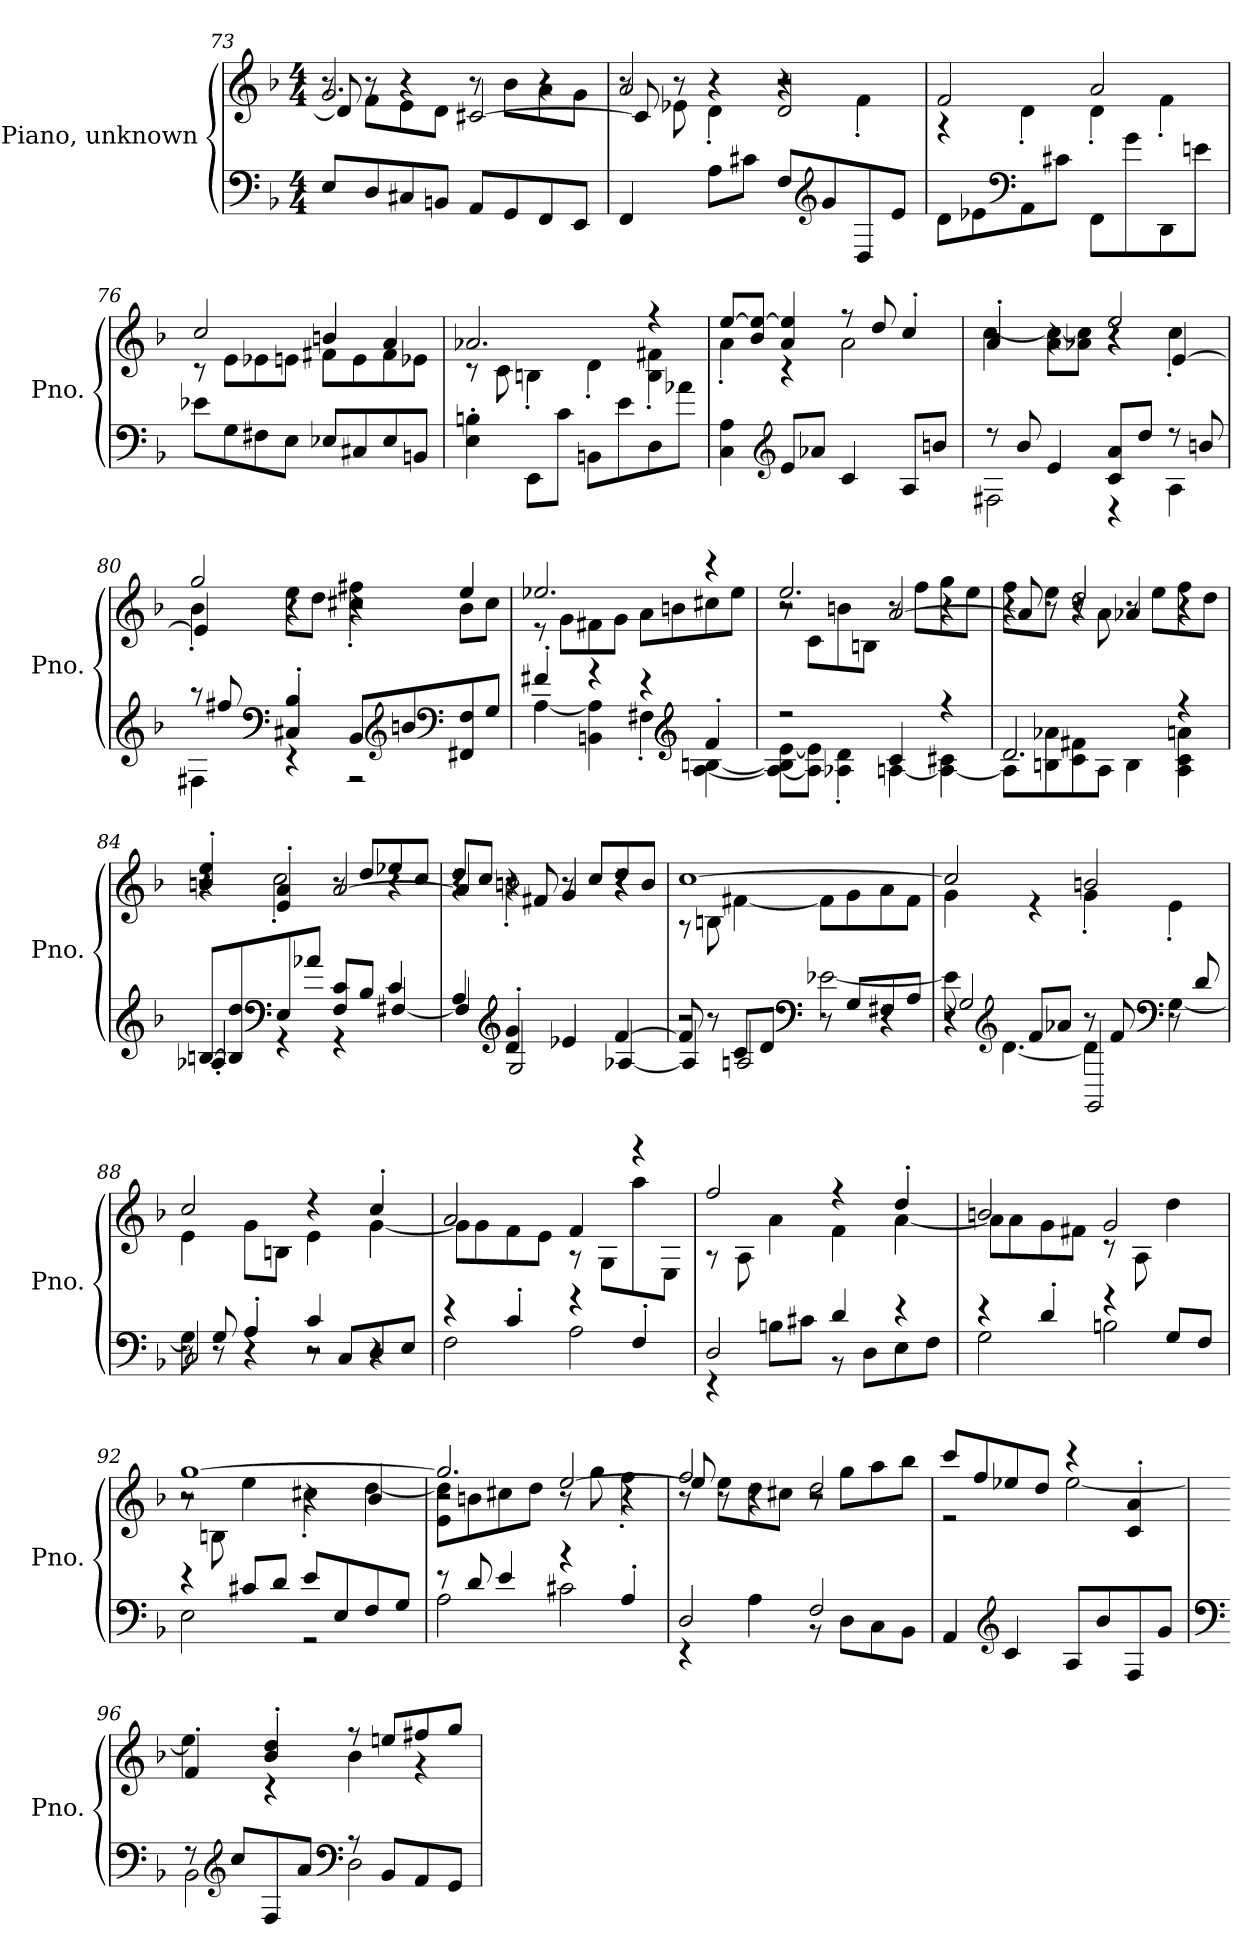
**kern	**kern
*part1	*part1
*staff2	*staff1
*I"Piano, unknown	*
*I'Pno.	*
!!LO:LB:g=z
*clefF4	*clefG2
*k[b-]	*k[b-]
*M4/4	*M4/4
=73	=73
*	*^
*	*	*^
8E/L	2.g/	8r	8d/]
8D/	.	8f\L	8r
8C#X/	.	8e\	4r
8BBn/J	.	8d\J	.
8AA/L	.	8r	[2c#X/
8GG/	.	8b-\L	.
8FF/	4r	8a\	.
8EE/J	.	8g\J	.
=74	=74	=74	=74
4FF/	2a/	8r	8c#/]
.	.	8e-X\	8r
8A\L	.	4d'\	4r
8c#X\J	.	.	.
8F/L	2d/	4r	2r
*clefG2	*	*	*
8g/	.	.	.
8D/	.	4f'\	.
8e/J	.	.	.
*	*	*v	*v
=75	=75	=75
8d\L	2f/	4r
8e-X\	.	.
*clefF4	*	*
8AA\	.	4d'\
8c#X\J	.	.
8FF\L	2a/	4d'\
8g\	.	.
8DD\	.	4f'\
8en\J	.	.
!!LO:LB:g=z	!!
=76	=76	=76
8e-X\L	2cc/	8r
8G\	.	8e\L
8F#X\	.	8e-X\
8E\J	.	8en\J
8E-X/L	4bn/	8f#X\L
8C#X/	.	8e\
8E-/	4a/	8f#\
8BBn/J	.	8e-X\J
=77	=77	=77
4E\' 4Bn\'	2.a-X/	8r
.	.	8c\
8EE\L	.	4Bn'\
8c\J	.	.
8BBn\L	.	4d'\
8e\	.	.
8D\	4r	4B\' 4f#X\'
8a-X\J	.	.
=78	=78	=78
4C\ 4A\	[8ee/L	4a'\
.	8b-/ 8ee/_J	.
*clefG2	*	*
8e/L	4a/ 4ee/]	4r
8a-X/J	.	.
4c/	8r	2a\
.	8dd/	.
8A/L	4cc'/	.
8bn/J	.	.
!!LO:LB:g=z
=79	=79	=79
*^	*	*^
8r	2F#X\	4a'/	[4cc\	2r
8b-/	.	.	.	.
4e/	.	4r	8a\ 8cc\_L	.
.	.	.	8a-X\ 8cc\]J	.
8c/ 8a/L	4r	2ee/	4r	4r
8dd/J	.	.	.	.
8r	4A\	.	4cc'\	[4e/
8bn/	.	.	.	.
=80	=80	=80	=80	=80
8r	4F#X\	2gg/	4b-'\	4e/]
8ff#X/	.	.	.	.
*clefF4	*	*	*	*
4C#X/' 4B-/'	4r	.	8ee\L	4r
.	.	.	8dd\J	.
8BB-/L	2r	4r	4cc#X\' 4ff#X\'	2r
*clefG2	*	*	*	*
8bn/	.	.	.	.
*clefF4	*	*	*	*
8FF#X/ 8F#/	.	4ee/	8b-\L	.
8G/J	.	.	8cc#\J	.
*	*	*	*v	*v
=81	=81	=81	=81
4f#X'/	[4A\	2.ee-X/	8r
.	.	.	8g\L
4r	4BBn\ 4A\]	.	8f#X\
.	.	.	8g\J
4r	4F#X'\	.	8a\L
.	.	.	8bn\
*clefG2	*	*	*
4f#'/	[4A\ [4Bn\	4r	8cc#X\
.	.	.	8ee-\J
!!LO:LB:g=z
=82	=82	=82	=82
*	*	*	*^
2r	8A\_ 8B\] [8e\L	2.ee/	8r	2r
.	8A\] 8e\]J	.	8c\L	.
.	4A-X\' 4d\'	.	8bn\	.
.	.	.	8Bn\J	.
4c/	[4An\	.	8r	[2a/
.	.	.	8ff\L	.
4r	4A\_ 4c#X\	4r	8gg\	.
.	.	.	8ee\J	.
=83	=83	=83	=83	=83
2.d/	8A\L]	4r	8ff\L	8a/]
.	8Bn\ 8a-X\	.	8ee\J	8r
.	8c\ 8f#X\	2dd/	8r	4r
.	8A\J	.	8a\	.
.	4B\	.	8r	4a-X/
.	.	.	8ee\L	.
4r	4A\ 4c\ 4an\	4r	8ff\	4r
.	.	.	8dd\J	.
=84	=84	=84	=84	=84
[8Bn/L	4A-X'/	4bn/' 4ee/'	4r	2r
8B/] 8dd/	.	.	.	.
*clefF4	*	*	*	*
8E/	4r	4e/' 4a/'	2cc'\	.
8a-X/J	.	.	.	.
8F/ 8c/L	4r	8r	.	[2a/
8B/J	.	8dd/L	.	.
4c/	[4F#X/	8ee-X/	4r	.
.	.	8cc/J	.	.
!!LO:LB:g=z	!!	!!
=85	=85	=85	=85	=85
4A/	4F#/]	8dd/L	4r	4a/]
.	.	8cc/J	.	.
*clefG2	*	*	*	*
4d/' 4g/'	2G/	8r	2bn'\	4r
.	.	8f#X/	.	.
4e-X/	.	8r	.	4g/
.	.	8cc/L	.	.
[4f/	[4A-X/	8dd/	4r	4r
.	.	8b/J	.	.
*	*	*	*v	*v
=86	=86	=86	=86
*	*^	*	*
8f/]	2r	4A-/]	[1cc	8r
8r	.	.	.	8Bn\
8c/L	.	2An/	.	[4f#X\
8d/J	.	.	.	.
*clefF4	*	*	*	*
8r	[2e-X\	.	.	8f#\L]
8G/L	.	.	.	8g\
8F#X/	.	4r	.	8a\
8A/J	.	.	.	8f#\J
=87	=87	=87	=87	=87
4r	8e-\]	2G/	2cc/]	4g\
*clefG2	*	*	*	*
.	[4.d\	.	.	.
8f/L	.	.	.	4r
8a-X/J	.	.	.	.
8r	4d\]	2GG/	2bn/	4g'\
8f/	.	.	.	.
*clefF4	*	*	*	*
8r	[4G\	.	.	4e'\
8d/	.	.	.	.
!!LO:PB:g=z	!!
=88	=88	=88	=88	=88
8r	8G\]	2C/	2cc/	4e\
8G/	8r	.	.	.
4A'/	4r	.	.	8g\L
.	.	.	.	8Bn\J
8r	2r	4c/	4r	4e\
8C/L	.	.	.	.
8D/	.	4r	4cc'/	[4g\
8E/J	.	.	.	.
*	*v	*v	*	*
=89	=89	=89	=89
4r	2F\	2a/	8g\L]
.	.	.	8g\
4c'/	.	.	8f\
.	.	.	8e\J
4r	2A\	4f/	8r
.	.	.	8G\L
4F'/	.	4r	8aa\
.	.	.	8E\J
=90	=90	=90	=90
2D/	4r	2ff/	8r
.	.	.	8A\
.	8Bn\L	.	4a\
.	8c#X\J	.	.
4d/	8r	4r	4f\
.	8D\L	.	.
4r	8E\	4dd'/	[4a\
.	8F\J	.	.
=91	=91	=91	=91
4r	2G\	2bn/	8a\L]
.	.	.	8a\
4d'/	.	.	8g\
.	.	.	8f#X\J
4r	2Bn\	2g/	8r
.	.	.	8A\
8G/L	.	.	4dd\
8F/J	.	.	.
!!LO:LB:g=z
=92	=92	=92	=92
*	*	*	*^
4r	2E\	[1gg	8r	2r
.	.	.	8Bn\	.
8c#X/L	.	.	4ee\	.
8d/J	.	.	.	.
8e/L	2r	.	4cc#X'\	4r
8E/	.	.	.	.
8F/	.	.	[4dd\	4b-/
8G/J	.	.	.	.
=93	=93	=93	=93	=93
8r	2A\	2.gg/]	8e\ 8dd\]L	2r
8d/	.	.	8bn\	.
4e/	.	.	8cc#X\	.
.	.	.	8dd\J	.
4r	2c#X\	.	8r	[2ee/
.	.	.	8gg\	.
4A'/	.	4r	4ff'\	.
=94	=94	=94	=94	=94
2D/	4r	2ff/	8r	8ee/]
.	.	.	8ee\L	8r
.	4A\	.	8dd\	4r
.	.	.	8cc#X\J	.
2F/	8r	2dd/	8r	2r
.	8D\L	.	8gg\L	.
.	8C\	.	8aa\	.
.	8BB-\J	.	8bb-\J	.
*v	*v	*	*	*
*	*	*v	*v
=95	=95	=95
4AA/	8ccc/L	2r
.	8ff/	.
*clefG2	*	*
4c/	8ee-X/	.
.	8dd/J	.
8A/L	4r	[2ee-\
8b-/	.	.
8F/	4c/' 4a/'	.
8g/J	.	.
!!LO:LB:g=z	!!
=96	=96	=96
*clefF4	*	*
*^	*	*
8r	2BB-\	4f'/	4ee-\]
*clefG2	*	*	*
8cc/L	.	.	.
8F/	.	4b-/' 4dd/'	4r
8a/J	.	.	.
*clefF4	*	*	*
8r	2D\	8r	4b-\
8BB-/L	.	8een/L	.
8AA/	.	8ff#X/	4r
8GG/J	.	8gg/J	.
*v	*v	*	*
*	*v	*v
=	=
*-	*-
